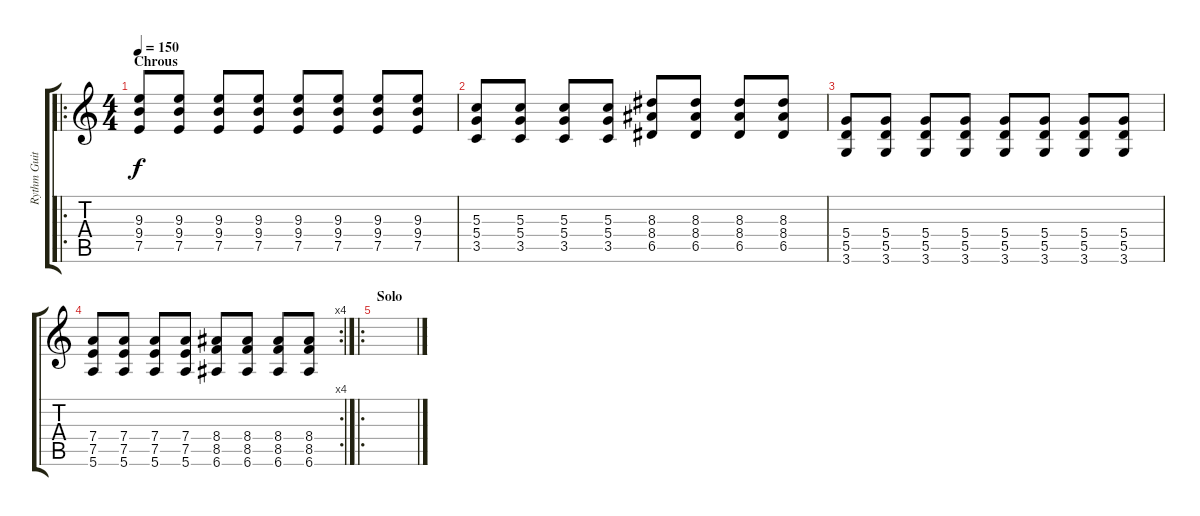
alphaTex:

\track ("Rythm Guitar - Andy" "Rythm Guit") {instrument overdrivenguitar}
\staff {score tabs}
\tuning (E4 B3 G3 D3 A2 E2) {hide}
\ro
\ts (4 4)
\section ("" "Chrous")
\tempo 150
\clef g2
\ks c
(9.3 9.4 7.5).8{dy f} (9.3 9.4 7.5).8 (9.3 9.4 7.5).8 (9.3 9.4 7.5).8 (9.3 9.4 7.5).8 (9.3 9.4 7.5).8 (9.3 9.4 7.5).8 (9.3 9.4 7.5).8 |
(5.3 5.4 3.5).8 (5.3 5.4 3.5).8 (5.3 5.4 3.5).8 (5.3 5.4 3.5).8 (8.3 8.4 6.5).8 (8.3 8.4 6.5).8 (8.3 8.4 6.5).8 (8.3 8.4 6.5).8 |
(5.4 5.5 3.6).8 (5.4 5.5 3.6).8 (5.4 5.5 3.6).8 (5.4 5.5 3.6).8 (5.4 5.5 3.6).8 (5.4 5.5 3.6).8 (5.4 5.5 3.6).8 (5.4 5.5 3.6).8 |
\rc 4
(7.4 7.5 5.6).8 (7.4 7.5 5.6).8 (7.4 7.5 5.6).8 (7.4 7.5 5.6).8 (8.4 8.5 6.6).8 (8.4 8.5 6.6).8 (8.4 8.5 6.6).8 (8.4 8.5 6.6).8 |
\ro
\section ("" "Solo")
